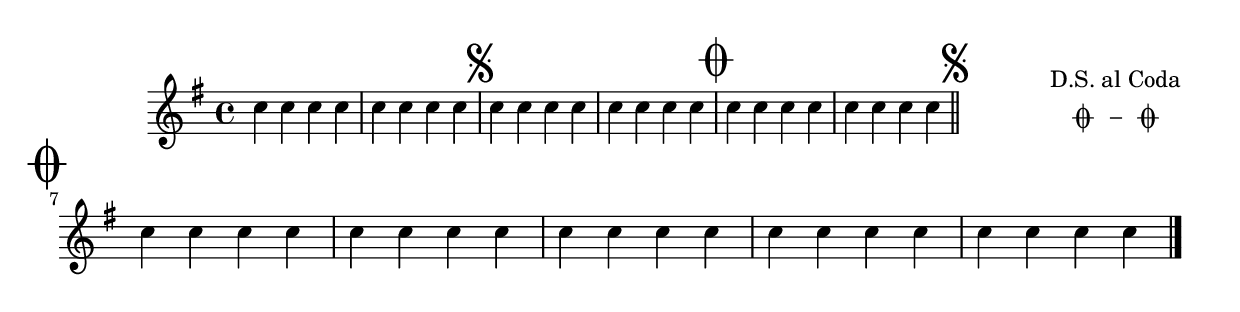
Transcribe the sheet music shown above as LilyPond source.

%% Do not edit this file; it is auto-generated from LSR http://lsr.dsi.unimi.it
%% This file is in the public domain.
\version "2.11.66"

\header {
  lsrtags = "repeats, breaks"

  texidoc = "
If you want to place an exiting segno sign and add text like \"D.S. al
Coda\" next to it where usually the staff lines are you can use this
snippet. The coda will resume in a new line. There is a variation
documented in this snippet, where the coda will remain on the same
line.

"
  doctitle = "Positioning segno and coda (with line break)"
} % begin verbatim

{ 
  \clef treble
  \key g \major
  \time 4/4
  \relative c'' {
    \repeat unfold 2 {
      | c4 c c c
    }
    
    % Set segno sign as rehearsal mark and adjust size if needed
    % \once \override Score.RehearsalMark #'font-size = #3
    \mark \markup { \musicglyph #"scripts.segno" }
    \repeat unfold 2 {
      | c4 c c c
    }
    
    % Set coda sign as rehearsal mark and adjust size if needed
    \once \override Score.RehearsalMark #'font-size = #4
    \mark \markup { \musicglyph #"scripts.coda" }
    \repeat unfold 2 {
      | c4 c c c
    }
    
    % Should Coda be on anew line?
    % Coda NOT on new line: use \nobreak
    % Coda on new line: DON'T use \nobreak
    % \noBreak
    
    \bar "||"
    
    % Set segno sign as rehearsal mark and adjust size if needed
    \once \override Score.RehearsalMark #'break-visibility = #begin-of-line-invisible
    % \once \override Score.RehearsalMark #'font-size = #3
    \mark \markup { \musicglyph #"scripts.segno" }
    
    % Here begins the trickery! 
    % \cadenzaOn will suppress the bar count and \stopStaff removes the staff lines.
    \cadenzaOn 
      \stopStaff 
        % Some examples of possible text-displays 
        
        % text line-aligned
        % ==================
        % Move text to the desired position
        % \once \override TextScript #'extra-offset = #'( 2 . -3.5 )
        % | s1*0^\markup { D.S. al Coda } }
        
        % text center-aligned
        % ====================
        % Move text to the desired position
        % \once \override TextScript #'extra-offset = #'( 6 . -5.0 )
        % | s1*0^\markup { \center-column { D.S. "al Coda" } }
        
        % text and symbols center-aligned
        % ===============================
        % Move text to the desired position and tweak spacing for optimum text alignment
        %\once \override TextScript #'extra-offset = #'( 8 . -5.5 )
        \once \override TextScript #'word-space = #1.5
        \once \override TextScript #'X-offset = #8
        \once \override TextScript #'Y-offset = #1.5
        | s1*0^\markup { \center-column { "D.S. al Coda" \line { \musicglyph #"scripts.coda" \musicglyph #"scripts.tenuto" \musicglyph #"scripts.coda"} } }
        
        % Increasing the unfold counter will expand the staff-free space
        \repeat unfold 4 {
          s4 s4 s4 s4
          \bar ""
        }
        % Resume bar count and show staff lines again
     \startStaff
   \cadenzaOff
   
   % Should Coda be on new line?
   % Coda NOT on new line: DON'T use \break
   % Coda on new line: use \break
   \break 
   
   % Show up, you clef and key!
   \once \override Staff.KeySignature #'break-visibility = #end-of-line-invisible
   \once \override Staff.Clef #'break-visibility = #end-of-line-invisible

   % Set coda sign as rehearsal mark and adjust size and position
   
   % Put the coda sign ontop of the (treble-)clef dependend on coda's line-position
      
     % Coda NOT on new line, use this:
     % \once \override Score.RehearsalMark #'extra-offset = #'( -2 . 1.75 )
     
     % Coda on new line, use this:
     \once \override Score.RehearsalMark #'extra-offset = #'( -8.42 . 1.75 )
   
   \once \override Score.RehearsalMark #'font-size = #5
   \mark \markup { \musicglyph #"scripts.coda" }

   % The coda
   \repeat unfold 5 {
      | c4 c c c
    }
    \bar"|."
  }
}
